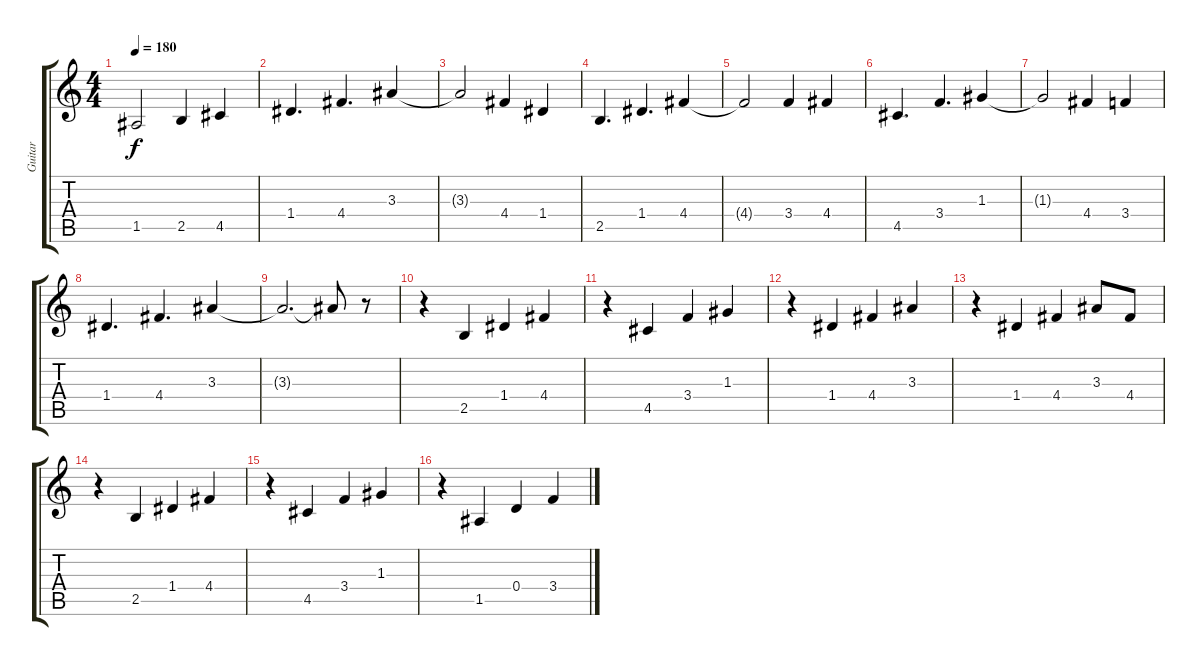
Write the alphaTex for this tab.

\track ("Guitar" "Guitar") {instrument acousticguitarsteel}
\staff {score tabs}
\tuning (E4 B3 G3 D3 A2 E2) {hide}
\ts (4 4)
\tempo 180
\clef g2
\ks c
1.5{t}.2{dy f} 2.5.4 4.5.4 |
1.4.4{d} 4.4.4{d} 3.3.4 |
3.3{t}.2 4.4.4 1.4.4 |
2.5.4{d} 1.4.4{d} 4.4.4 |
4.4{t}.2 3.4.4 4.4.4 |
4.5.4{d} 3.4.4{d} 1.3.4 |
1.3{t}.2 4.4.4 3.4.4 |
1.4.4{d} 4.4.4{d} 3.3.4 |
3.3{t}.2{d} 3.3{t}.8 r.8 |
r.4 2.5.4 1.4.4 4.4.4 |
r.4 4.5.4 3.4.4 1.3.4 |
r.4 1.4.4 4.4.4 3.3.4 |
r.4 1.4.4 4.4.4 3.3.8 4.4.8 |
r.4 2.5.4 1.4.4 4.4.4 |
r.4 4.5.4 3.4.4 1.3.4 |
r.4 1.5.4 0.4.4 3.4.4
